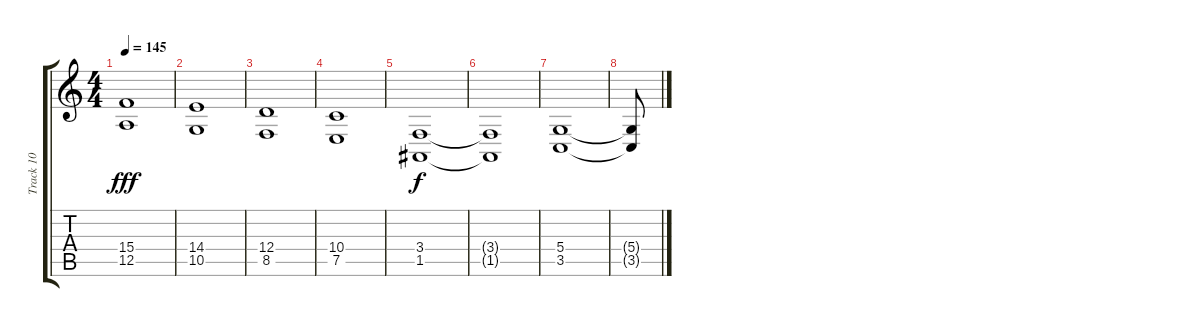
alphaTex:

\track ("Track 10" "Track 10") {instrument trumpet}
\staff {score tabs}
\tuning (E4 B3 G3 D3 A2 D2) {hide}
\ts (4 4)
\tempo 145
\clef g2
\ks c
(15.4 12.5).1{dy fff} |
(14.4 10.5).1 |
(12.4 8.5).1 |
(10.4 7.5).1 |
(3.4 1.5).1{dy f} |
(3.4{t} 1.5{t}).1 |
(5.4 3.5).1 |
(5.4{t} 3.5{t}).8
